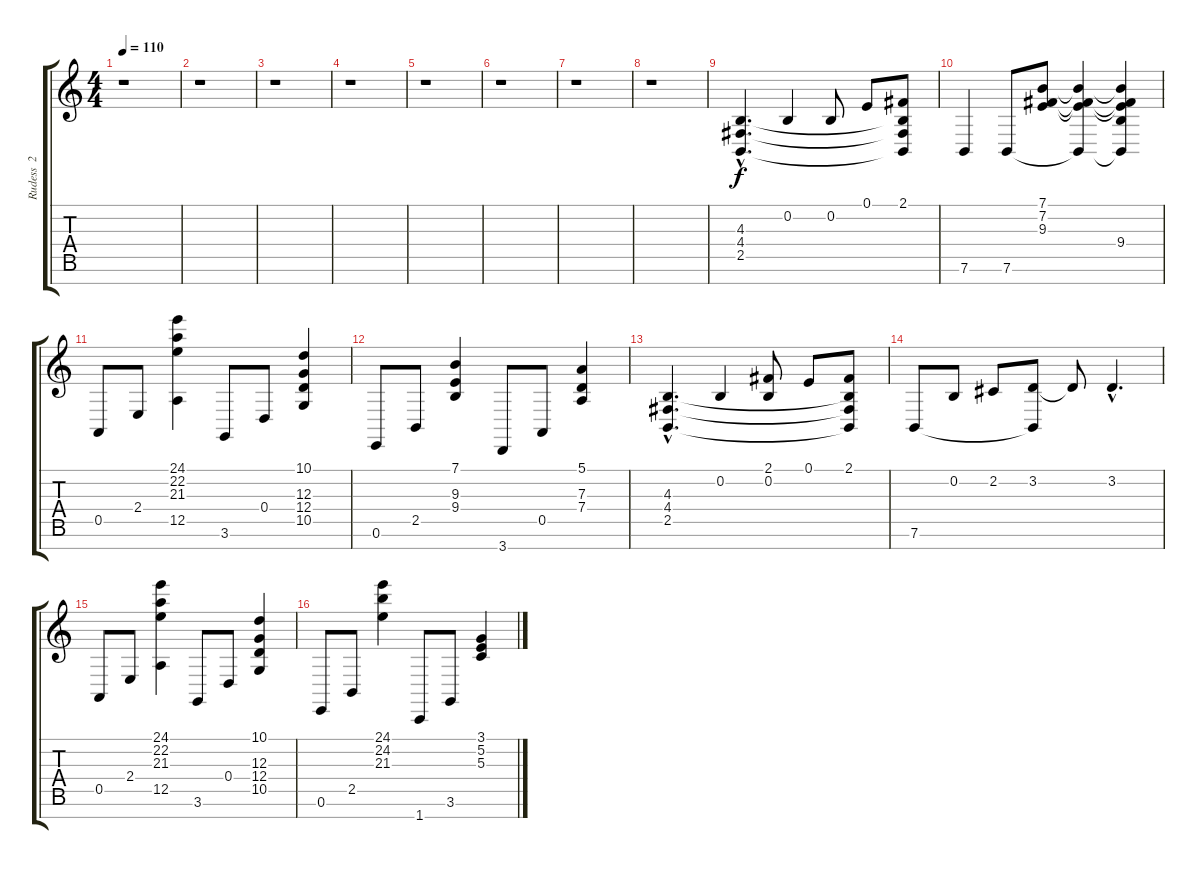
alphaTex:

\track ("Rudess  2" "Rudess  2") {instrument brightacousticpiano}
\staff {score tabs}
\tuning (E4 B3 G3 D3 A2 E2 B1) {hide}
\ts (4 4)
\tempo 110
\clef g2
\ks c
r.1{dy f instrument brightacousticpiano} |
r.1 |
r.1 |
r.1 |
r.1 |
r.1 |
r.1 |
r.1 |
(4.3{hac} 4.4{hac} 2.5{hac}).4{d} 0.2.4 0.2.8 0.1.8 (2.1 4.3{t} 4.4{t} 2.5{t}).8 |
7.6.4 7.6.8 (7.1 7.2 9.3).8 (7.1{t} 7.2{t} 9.3{t} 7.6{t}).4 (7.1{t} 7.2{t} 9.3{t} 9.4 7.6{t}).4 |
0.5.8 2.4.8 (24.1 22.2 21.3 12.5).4 3.6.8 0.4.8 (10.1 12.3 12.4 10.5).4 |
0.6.8 2.5.8 (7.1 9.3 9.4).4 3.7.8 0.5.8 (5.1 7.3 7.4).4 |
(4.3{hac} 4.4{hac} 2.5{hac}).4{d} 0.2.4 (2.1 0.2).8 0.1.8 (2.1 4.3{t} 4.4{t} 2.5{t}).8 |
7.6.8 0.2.8 2.2.8 (3.2 7.6{t}).8 3.2{t}.8 3.2{hac}.4{d} |
0.5.8 2.4.8 (24.1 22.2 21.3 12.5).4 3.6.8 0.4.8 (10.1 12.3 12.4 10.5).4 |
0.6.8 2.5.8 (24.1 24.2 21.3).4 1.7.8 3.6.8 (3.1 5.2 5.3).4
